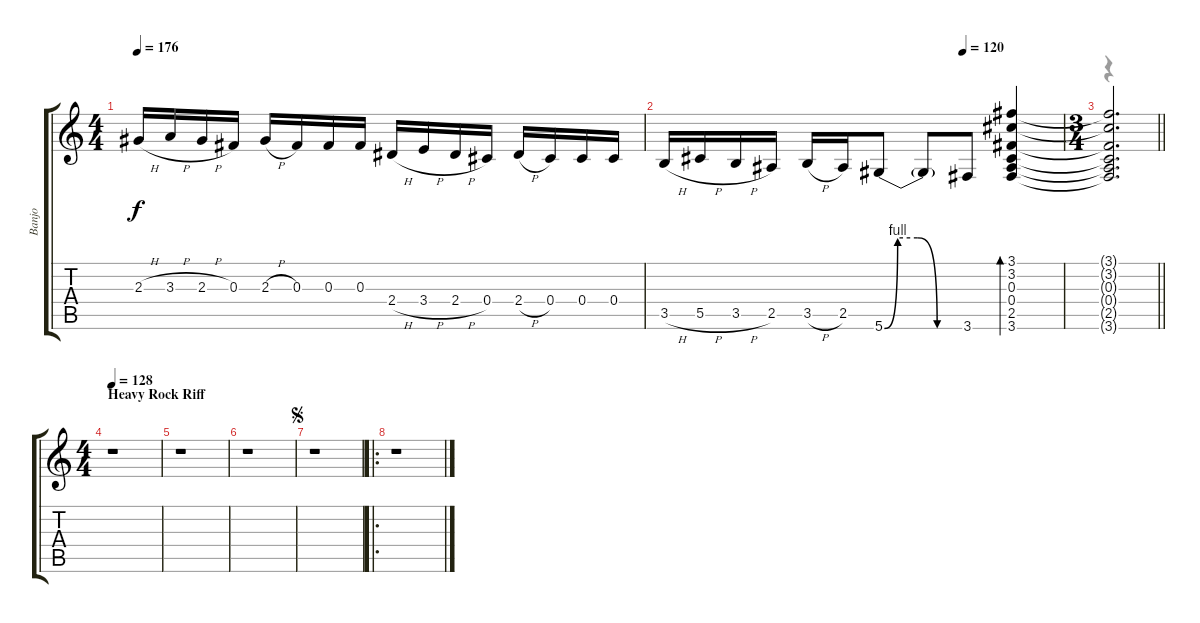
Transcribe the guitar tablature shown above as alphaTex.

\track ("Banjo" "Banjo") {instrument banjo}
\staff {score tabs}
\tuning (Eb4 Bb3 Gb3 Db3 Ab2 Eb2) {hide}
\displaytranspose 12
\voice
\ts (4 4)
\tempo 176
\clef g2
\ks c
2.3{h}.16{dy f} 3.3{h}.16 2.3{h}.16 0.3.16 2.3{h}.16 0.3.16 0.3.16 0.3.16 2.4{h}.16 3.4{h}.16 2.4{h}.16 0.4.16 2.4{h}.16 0.4.16 0.4.16 0.4.16 |
\tempo (120 0.75)
3.5{h}.16 5.5{h}.16 3.5{h}.16 2.5.16 3.5{h}.16 2.5.16 5.6{be (custom 0 0 10 4 25 4 40 0 60 0)}.8 5.6{t}.8 3.6.8 (3.1 3.2 0.3 0.4 2.5 3.6).4{bd 30} |
\ts (3 4)
\barLineRight lightlight
(3.1{t} 3.2{t} 0.3{t} 0.4{t} 2.5{t} 3.6{t}).2{d} |
\ts (4 4)
\section ("" "Heavy Rock Riff")
\tempo 128
r.1 |
r.1 |
r.1 |
\jump segno
r.1 |
\ro
r.1
\voice
\clef g2
\ottava regular
\simile none
\ks c
|
|
\barLineRight lightlight
r.4 |
|
|
|
|
